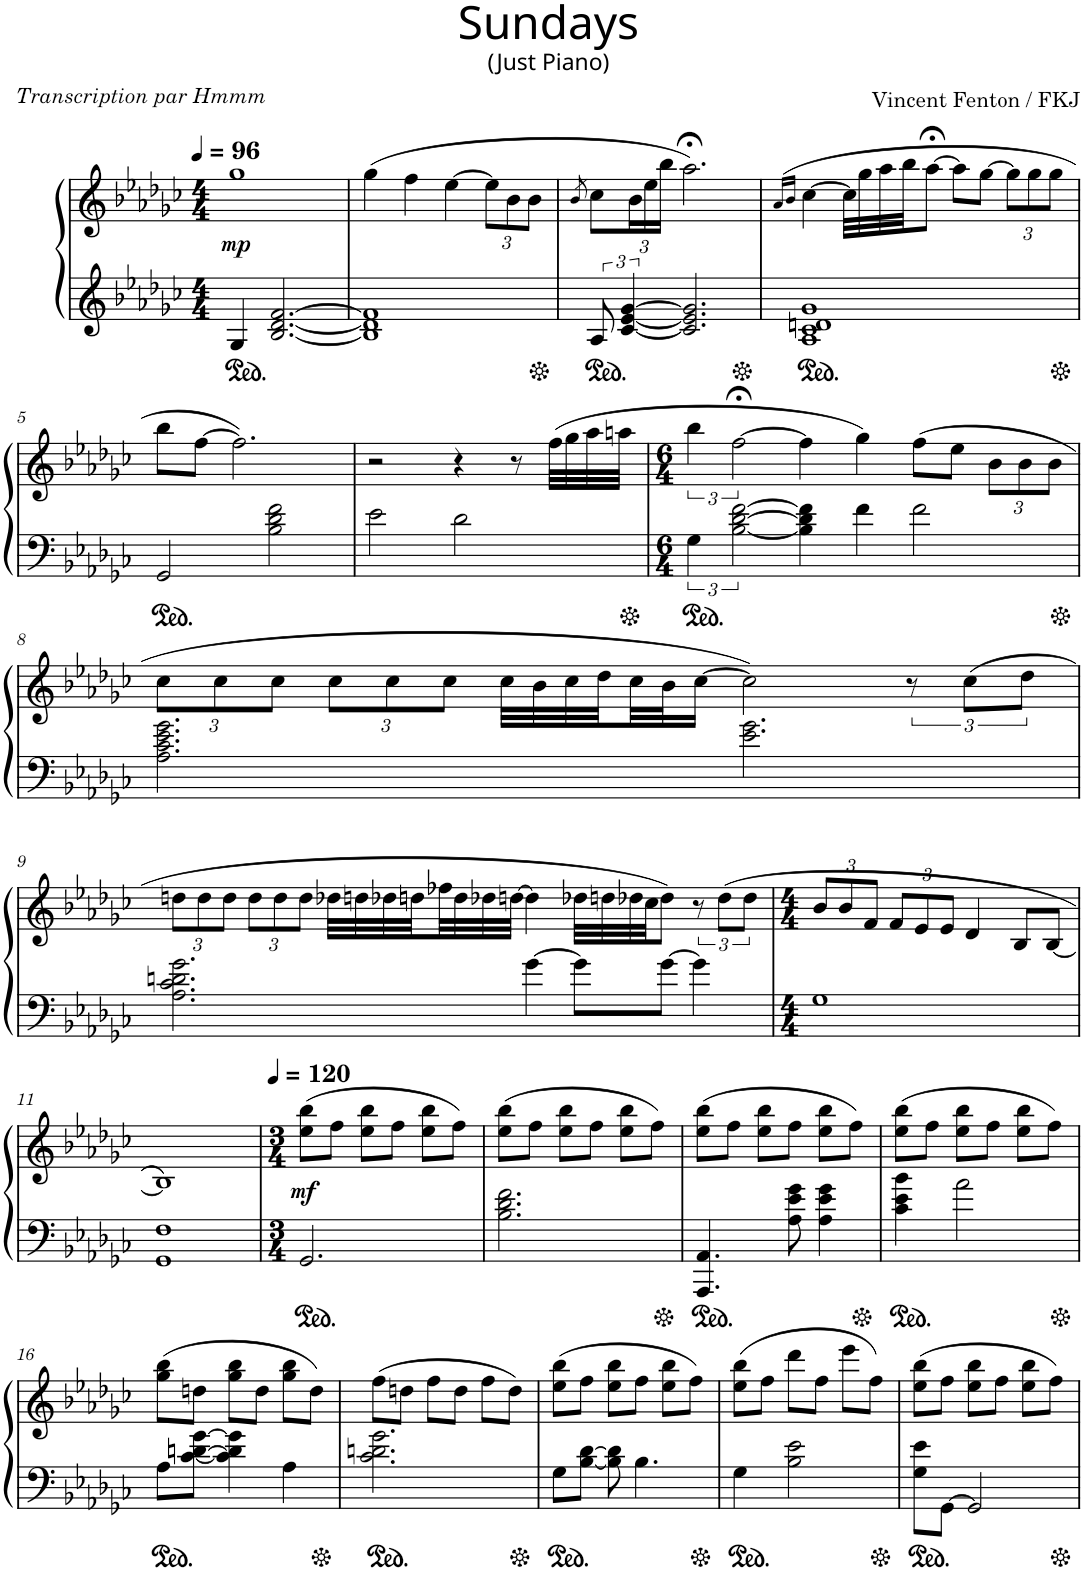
**kern	**kern	**dynam
*part1	*part1	*part1
*staff2	*staff1	*staff1/2
*I"Piano	*	*
*I'Pno.	*	*
*clefG2	*clefG2	*
*k[b-e-a-d-g-c-]	*k[b-e-a-d-g-c-]	*
*M4/4	*M4/4	*
*MM96	*MM96	*
=1	=1	=1
!	!	!LO:DY:b
4G-/	1gg-	mp
[2.B-/ [2.d-/ [2.f/	.	.
=2	=2	=2
1B-] 1d-] 1f]	(4gg-\	.
.	4ff\	.
.	[4ee-\	.
*	*Xbrackettup	*
.	12ee-\L]	.
.	12b-\	.
.	12b-\J	.
=3	=3	=3
.	8qb-/	.
12A-/	8cc-\L	.
[6c-/ [6e-/ [6g-/	.	.
.	24b-\L	.
.	24ee-\	.
.	24bb-\JJ	.
2.c-/] 2.e-/] 2.g-/]	2.aa-;<\)	.
=4	=4	=4
.	(16qa-/LL	.
.	16qb-/JJ	.
1A- 1c- 1dn 1g-	[4cc-\	.
.	32cc-\LLL]	.
.	32gg-\	.
.	32aa-\	.
.	32bb-\JJ	.
.	[8aa-;<\J	.
.	8aa-\L]	.
.	[8gg-\J	.
.	12gg-\L]	.
.	12gg-\	.
.	12gg-\J	.
!!LO:LB:g=z
=5	=5	=5
2GG-/	8bb-\L	.
.	[8ff\J	.
.	2.ff\])	.
2B-\ 2d-\ 2f\	.	.
=6	=6	=6
2e-\	2r	.
2d-\	4r	.
.	8r	.
.	(32ff\LLL	.
.	32gg-\	.
.	32aa-\	.
.	32aan\JJJ	.
=7	=7	=7
*M6/4	*M6/4	*
*	*brackettup	*
6G-\	6bb-\	.
[3B-\ [3d-\ [3f\	[3ff;<\	.
4B-\] 4d-\] 4f\]	4ff\]	.
4f\	4gg-\)	.
2f\	(8ff\L	.
.	8ee-\J	.
*	*Xbrackettup	*
.	12b-\L	.
.	12b-\	.
.	12b-\J	.
!!LO:LB:g=z
=8	=8	=8
2.A-\ 2.c-\ 2.e-\ 2.g-\	12cc-\L	.
.	12cc-\	.
.	12cc-\J	.
.	12cc-\L	.
.	12cc-\	.
.	12cc-\J	.
.	32cc-\LLL	.
.	32b-\	.
.	32cc-\	.
.	32dd-\	.
.	32cc-\	.
.	32b-\J	.
.	[16cc-\JJ	.
2.e-\ 2.g-\	2cc-\])	.
*	*brackettup	*
.	12r	.
.	(12cc-\L	.
.	12dd-\J	.
!!LO:LB:g=z
=9	=9	=9
*	*Xbrackettup	*
2.A-\ 2.c-\ 2.dn\ 2.g-\	12ddn\L	.
.	12dd\	.
.	12dd\J	.
.	12dd\L	.
.	12dd\	.
.	12dd\J	.
.	32dd-X\LLL	.
.	32ddn\	.
.	32dd-X\	.
.	32ddn\	.
.	32ff-X\	.
.	32dd\	.
.	32dd-X\	.
.	[32ddn\JJJ	.
[4g-\	4dd\]	.
8g-\L]	32dd-X\LLL	.
.	32ddn\	.
.	32dd-X\	.
.	32cc-\JJ	.
[8g-\J	8dd-\J)	.
*	*brackettup	*
4g-\]	12r	.
.	(12dd-\L	.
.	12dd-\J	.
=10	=10	=10
*M4/4	*M4/4	*
*	*Xbrackettup	*
1G-	12b-/L	.
.	12b-/	.
.	12f/J	.
.	12f/L	.
.	12e-/	.
.	12e-/J	.
.	4d-/	.
.	8B-/L	.
.	[8B-/J	.
!!LO:LB:g=z
=11	=11	=11
1GG- 1F	1B-])	.
=12	=12	=12
*M3/4	*M3/4	*
*	*MM120	*
!	!	!LO:DY:b
2.GG-/	(8ee-\ 8bb-\L	mf
.	8ff\J	.
.	8ee-\ 8bb-\L	.
.	8ff\J	.
.	8ee-\ 8bb-\L	.
.	8ff\J)	.
=13	=13	=13
2.B-\ 2.d-\ 2.f\	(8ee-\ 8bb-\L	.
.	8ff\J	.
.	8ee-\ 8bb-\L	.
.	8ff\J	.
.	8ee-\ 8bb-\L	.
.	8ff\J)	.
=14	=14	=14
4.AAA-/ 4.AA-/	(8ee-\ 8bb-\L	.
.	8ff\J	.
.	8ee-\ 8bb-\L	.
8A-\ 8e-\ 8g-\	8ff\J	.
4A-\ 4e-\ 4g-\	8ee-\ 8bb-\L	.
.	8ff\J)	.
=15	=15	=15
4c-\ 4e-\ 4b-\	(8ee-\ 8bb-\L	.
.	8ff\J	.
2a-\	8ee-\ 8bb-\L	.
.	8ff\J	.
.	8ee-\ 8bb-\L	.
.	8ff\J)	.
!!LO:LB:g=z
=16	=16	=16
8A-\L	(8gg-\ 8bb-\L	.
[8c-\ [8dn\ [8g-\J	8ddn\J	.
4c-\] 4d\] 4g-\]	8gg-\ 8bb-\L	.
.	8dd\J	.
4A-\	8gg-\ 8bb-\L	.
.	8dd\J)	.
=17	=17	=17
2.c-\ 2.dn\ 2.g-\	(8ff\L	.
.	8ddn\J	.
.	8ff\L	.
.	8dd\J	.
.	8ff\L	.
.	8dd\J)	.
=18	=18	=18
8G-\L	(8ee-\ 8bb-\L	.
[8B-\ [8d-\J	8ff\J	.
8B-\] 8d-\]	8ee-\ 8bb-\L	.
4.B-\	8ff\J	.
.	8ee-\ 8bb-\L	.
.	8ff\J)	.
=19	=19	=19
4G-\	(8ee-\ 8bb-\L	.
.	8ff\J	.
2B-\ 2e-\	8ddd-\L	.
.	8ff\J	.
.	8eee-\L	.
.	8ff\J)	.
=20	=20	=20
8G-\ 8e-\L	(8ee-\ 8bb-\L	.
[8GG-\J	8ff\J	.
2GG-/]	8ee-\ 8bb-\L	.
.	8ff\J	.
.	8ee-\ 8bb-\L	.
.	8ff\J)	.
=	=	=
*-	*-	*-
